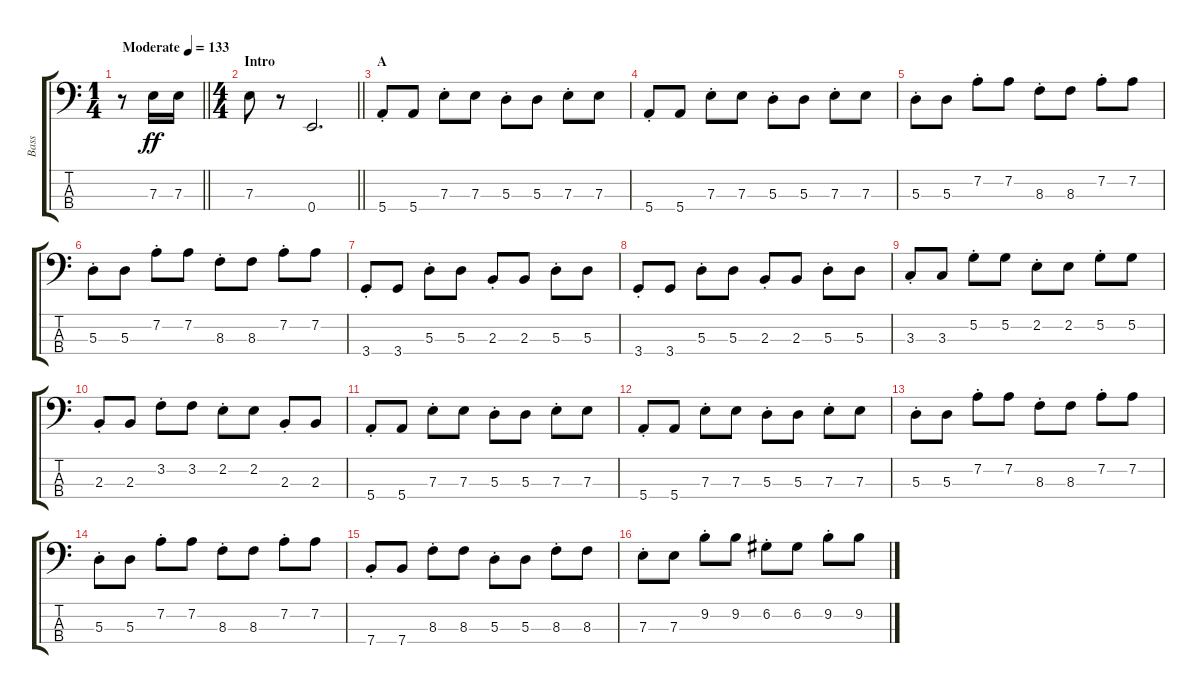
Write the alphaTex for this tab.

\track ("Bass" "Bass") {instrument electricbassfinger}
\staff {score tabs}
\tuning (G2 D2 A1 E1) {hide}
\ts (1 4)
\tempo (133 "Moderate")
\clef f4
\barLineRight lightlight
\ks c
r.8{dy ff instrument electricbassfinger} 7.3.16 7.3.16 |
\ts (4 4)
\section ("" "Intro")
\barLineRight lightlight
7.3.8 r.8 0.4.2{d} |
\section ("" "A")
5.4{st}.8 5.4.8 7.3{st}.8 7.3.8 5.3{st}.8 5.3.8 7.3{st}.8 7.3.8 |
5.4{st}.8 5.4.8 7.3{st}.8 7.3.8 5.3{st}.8 5.3.8 7.3{st}.8 7.3.8 |
5.3{st}.8 5.3.8 7.2{st}.8 7.2.8 8.3{st}.8 8.3.8 7.2{st}.8 7.2.8 |
5.3{st}.8 5.3.8 7.2{st}.8 7.2.8 8.3{st}.8 8.3.8 7.2{st}.8 7.2.8 |
3.4{st}.8 3.4.8 5.3{st}.8 5.3.8 2.3{st}.8 2.3.8 5.3{st}.8 5.3.8 |
3.4{st}.8 3.4.8 5.3{st}.8 5.3.8 2.3{st}.8 2.3.8 5.3{st}.8 5.3.8 |
3.3{st}.8 3.3.8 5.2{st}.8 5.2.8 2.2{st}.8 2.2.8 5.2{st}.8 5.2.8 |
2.3{st}.8 2.3.8 3.2{st}.8 3.2.8 2.2{st}.8 2.2.8 2.3{st}.8 2.3.8 |
5.4{st}.8 5.4.8 7.3{st}.8 7.3.8 5.3{st}.8 5.3.8 7.3{st}.8 7.3.8 |
5.4{st}.8 5.4.8 7.3{st}.8 7.3.8 5.3{st}.8 5.3.8 7.3{st}.8 7.3.8 |
5.3{st}.8 5.3.8 7.2{st}.8 7.2.8 8.3{st}.8 8.3.8 7.2{st}.8 7.2.8 |
5.3{st}.8 5.3.8 7.2{st}.8 7.2.8 8.3{st}.8 8.3.8 7.2{st}.8 7.2.8 |
7.4{st}.8 7.4.8 8.3{st}.8 8.3.8 5.3{st}.8 5.3.8 8.3{st}.8 8.3.8 |
7.3{st}.8 7.3.8 9.2{st}.8 9.2.8 6.2{st}.8 6.2.8 9.2{st}.8 9.2.8
